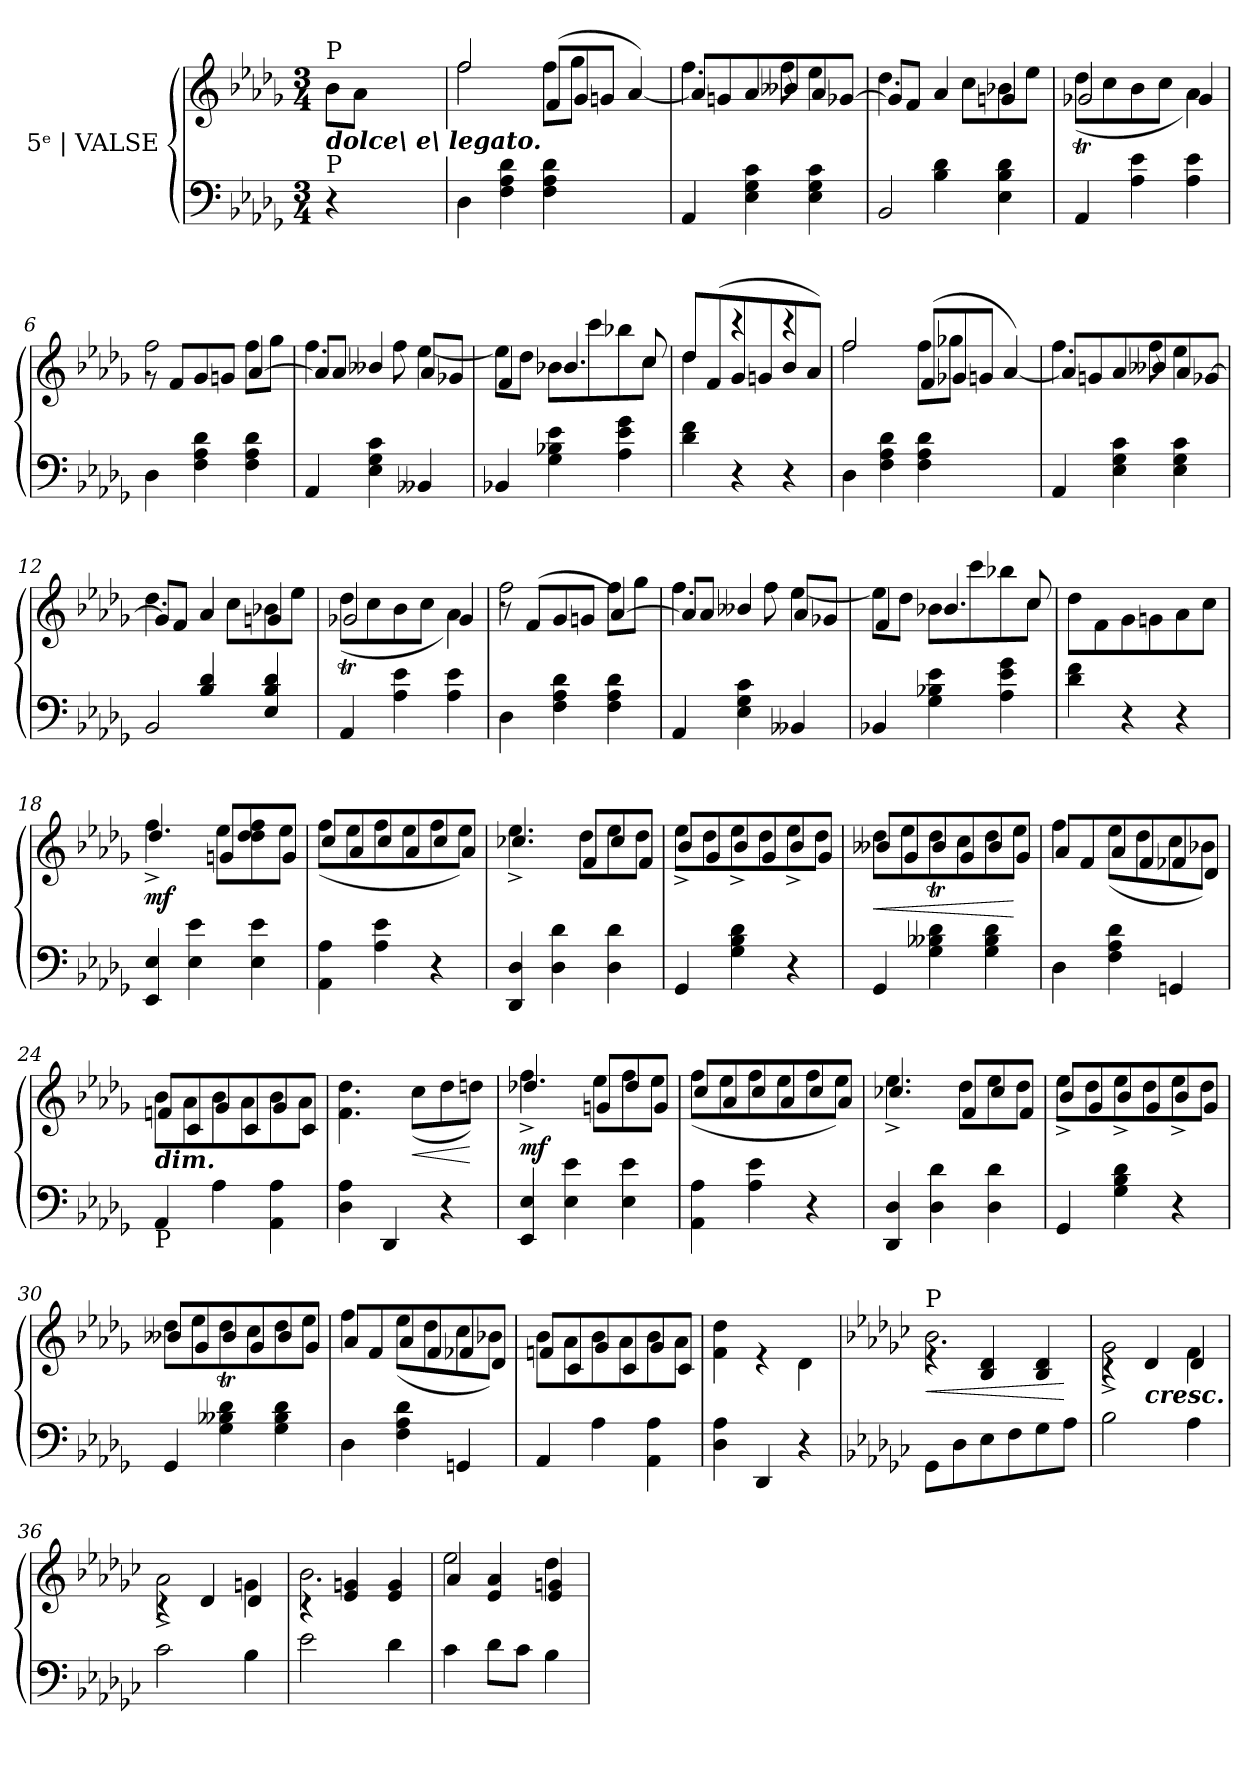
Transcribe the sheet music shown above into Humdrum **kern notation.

**kern	**kern	**dynam
*part1	*part1	*part1
*staff2	*staff1	*staff1/2
*I"5ᵉ | VALSE	*	*
*clefF4	*clefG2	*
*k[b-e-a-d-g-]	*k[b-e-a-d-g-]	*
*M3/4	*M3/4	*
*MM108	*MM108	*
=1	=1	=1
*	*^	*
!	!LO:TX:a:t=P	!	!
!	!LO:TX:b:Bi:t=dolce\ e\ legato.	!	!
!	!LO:TX:b:t=P	!	!
4r	2.ryy	8b-\L	.
.	.	8a-\J	.
2ryy	.	2ryy	.
=2	=2	=2	=2
*	*	*^	*
4D-\	2.ryy	2ff\	2ff/	.
4F\ 4A-\ 4d-\	.	.	.	.
4F\ 4A-\ 4d-\	.	8ff\L	(>8f/L	.
.	.	8gg-\J	8g-/	.
4.ryy	4.ryy	4.ryy	8gn/J	.
.	.	.	[4a-/)	.
=3	=3	=3	=3	=3
4AA-/	2.ryy	4.ff\	8a-/L]	.
.	.	.	8gn/	.
4E-\ 4G-\ 4c\	.	.	8a-/	.
.	.	8ff\	8b--X/	.
4E-\ 4G-\ 4c\	.	4ee-\	8a-/	.
.	.	.	[8g-X/J	.
=4	=4	=4	=4	=4
*^	*	*	*	*
4ryy	2BB-/	2.ryy	4.dd-\	8g-/L]	.
.	.	.	.	8f/J	.
4B-\ 4d-\	.	.	.	4a-/	.
.	.	.	8cc\L	.	.
4E-\ 4B-\ 4d-\	4ryy	.	8b-X\	4gn/	.
.	.	.	8ee-\J	.	.
*v	*v	*	*	*	*
=5	=5	=5	=5	=5
4AA-/	2.ryy	(<8dd-T\L	2g-X/	.
.	.	8cc\	.	.
4A-\ 4e-\	.	8b-\	.	.
.	.	8cc\J	.	.
4A-\ 4e-\	.	4a-\)	4g-/	.
!!LO:LB:g=z	!!	!!
=6	=6	=6	=6	=6
4D-\	2.ryy	2ff\	8rg	.
.	.	.	8f/L	.
4F\ 4A-\ 4d-\	.	.	8g-/	.
.	.	.	8gn/J	.
4F\ 4A-\ 4d-\	.	8ff\L	[4a-/	.
.	.	8gg-\J	.	.
=7	=7	=7	=7	=7
4AA-/	2.ryy	4.ff\	8a-/L]	.
.	.	.	8a-/J	.
4E-\ 4G-\ 4c\	.	.	4b--X/	.
.	.	8ff\	.	.
4BB--X/	.	[4ee-\	8a-/L	.
.	.	.	8g-X/J	.
=8	=8	=8	=8	=8
4BB-X/	2.ryy	8ee-\L]	4f/	.
.	.	8dd-\J	.	.
4G-\ 4B-X\ 4e-\	.	8b-X\L	4.b-/	.
.	.	8ccc\	.	.
4A-\ 4e-\ 4g-\	.	8bb-X\	.	.
.	.	8cc\J	8cc/	.
=9	=9	=9	=9	=9
4d-\ 4f\	2.ryy	4dd-\	8dd-/L	.
.	.	.	(>8f/	.
4r	.	4rccc	8g-/	.
.	.	.	8gn/	.
4r	.	4rccc	8b-/	.
.	.	.	8a-/J)	.
!!LO:LB:g=z	!!	!!
=10	=10	=10	=10	=10
4D-\	2.ryy	2ff\	2ff/	.
4F\ 4A-\ 4d-\	.	.	.	.
4F\ 4A-\ 4d-\	.	8ff\L	(>8f/L	.
.	.	8gg-X\J	8g-X/	.
4.ryy	4.ryy	4.ryy	8gn/J	.
.	.	.	[4a-/)	.
=11	=11	=11	=11	=11
4AA-/	2.ryy	4.ff\	8a-/L]	.
.	.	.	8gn/	.
4E-\ 4G-\ 4c\	.	.	8a-/	.
.	.	8ff\	8b--X/	.
4E-\ 4G-\ 4c\	.	4ee-\	8a-/	.
.	.	.	[8g-X/J	.
=12	=12	=12	=12	=12
*^	*	*	*	*
4ryy	2BB-/	2.ryy	4.dd-\	8g-/L]	.
.	.	.	.	8f/J	.
4B-/ 4d-/	.	.	.	4a-/	.
.	.	.	8cc\L	.	.
4E-/ 4B-/ 4d-/	4ryy	.	8b-X\	4gn/	.
.	.	.	8ee-\J	.	.
*v	*v	*	*	*	*
=13	=13	=13	=13	=13
4AA-/	2.ryy	(<8dd-T\L	2g-X/	.
.	.	8cc\	.	.
4A-\ 4e-\	.	8b-\	.	.
.	.	8cc\J	.	.
4A-\ 4e-\	.	4a-\)	4g-/	.
!!LO:LB:g=z	!!	!!
=14	=14	=14	=14	=14
4D-\	2.ryy	2ff\	8r	.
.	.	.	(>8f/L	.
4F\ 4A-\ 4d-\	.	.	8g-/	.
.	.	.	8gn/J	.
4F\ 4A-\ 4d-\	.	8ff\L	[4a-/)	.
.	.	8gg-\J	.	.
=15	=15	=15	=15	=15
4AA-/	2.ryy	4.ff\	8a-/L]	.
.	.	.	8a-/J	.
4E-\ 4G-\ 4c\	.	.	4b--X/	.
.	.	8ff\	.	.
4BB--X/	.	[4ee-\	8a-/L	.
.	.	.	8g-X/J	.
=16	=16	=16	=16	=16
4BB-X/	2.ryy	8ee-\L]	4f/	.
.	.	8dd-\J	.	.
4G-\ 4B-X\ 4e-\	.	8b-X\L	4.b-/	.
.	.	8ccc\	.	.
4A-\ 4e-\ 4g-\	.	8bb-X\	.	.
.	.	8cc\J	8cc/	.
*	*	*v	*v	*
=17	=17	=17	=17
4d-\ 4f\	2.ryy	8dd-\L	.
.	.	8f\	.
4r	.	8g-\	.
.	.	8gn\	.
4r	.	8a-\	.
.	.	8cc\J	.
!!LO:LB:g=z
=18	=18	=18	=18
*	*	*^	*
!	!	!	!	!LO:DY:b
4EE-/ 4E-/	2.ryy	4.ff^\	4.dd-/	mf
4E-\ 4e-\	.	.	.	.
.	.	8ee-\L	8gn/L	.
4E-\ 4e-\	.	8dd-\ 8ff\	8dd-/	.
.	.	8ee-\J	8g/J	.
=19	=19	=19	=19	=19
4AA-\ 4A-\	2.ryy	(>8ff\L	8cc/L	.
.	.	8ee-\	8a-/	.
4A-\ 4e-\	.	8ff\	8cc/	.
.	.	8ee-\	8a-/	.
4r	.	8ff\	8cc/	.
.	.	8ee-\J)	8a-/J	.
=20	=20	=20	=20	=20
4DD-/ 4D-/	2.ryy	4.ee-^\	4.cc-X/	.
4D-\ 4d-\	.	.	.	.
.	.	8dd-\L	8f/L	.
4D-\ 4d-\	.	8ee-\	8cc-/	.
.	.	8dd-\J	8f/J	.
=21	=21	=21	=21	=21
4GG-/	2.ryy	8ee-^\L	8b-/L	.
.	.	8dd-\	8g-/	.
4G-\ 4B-\ 4d-\	.	8ee-^\	8b-/	.
.	.	8dd-\	8g-/	.
4r	.	8ee-^\	8b-/	.
.	.	8dd-\J	8g-/J	.
!!LO:PB:g=z	!!	!!
=22	=22	=22	=22	=22
!	!	!	!	!LO:HP:b
4GG-/	2.ryy	8dd-\L	8b--X/L	<
.	.	8ee-\	8g-/	.
4G-\ 4B--X\ 4d-\	.	8dd-T\	8b--/	.
.	.	8cc\	8g-/	.
4G-\ 4B--\ 4d-\	.	8dd-\	8b--/	.
.	.	8ee-\J	8g-/J	[
=23	=23	=23	=23	=23
4D-\	2.ryy	4ff\	8a-/L	.
.	.	.	8f/	.
4F\ 4A-\ 4d-\	.	(>8ee-\L	8a-/	.
.	.	8dd-\	8f/	.
4GGn/	.	8cc\	8f-X/	.
.	.	8b-X\J)	8d-/J	.
=24	=24	=24	=24	=24
!	!LO:TX:b:Bi:t=dim.	!	!	!
!LO:TX:b:t=P	!	!	!	!
4AA-/	2.ryy	8b-\L	8fn/L	.
.	.	8a-\	8c/	.
4A-\	.	8b-\	8g-/	.
.	.	8a-\	8c/	.
4AA-\ 4A-\	.	8b-\	8g-/	.
.	.	8a-\J	8c/J	.
*	*	*v	*v	*
=25	=25	=25	=25
4D-\ 4A-\	2.ryy	4.f\ 4.dd-\	.
4DD-/	.	.	.
!	!	!	!LO:HP:b
.	.	(>8cc\L	<
4r	.	8dd-\	.
.	.	8ddn\J)	[
=26	=26	=26	=26
*	*	*^	*
!	!	!	!	!LO:DY:b
4EE-/ 4E-/	2.ryy	4.ff^\	4.dd-X/	mf
4E-\ 4e-\	.	.	.	.
.	.	8ee-\L	8gn/L	.
4E-\ 4e-\	.	8ff\	8dd-/	.
.	.	8ee-\J	8g/J	.
!!LO:LB:g=z	!!	!!
=27	=27	=27	=27	=27
4AA-\ 4A-\	2.ryy	(>8ff\L	8cc/L	.
.	.	8ee-\	8a-/	.
4A-\ 4e-\	.	8ff\	8cc/	.
.	.	8ee-\	8a-/	.
4r	.	8ff\	8cc/	.
.	.	8ee-\J)	8a-/J	.
=28	=28	=28	=28	=28
4DD-/ 4D-/	2.ryy	4.ee-^\	4.cc-X/	.
4D-\ 4d-\	.	.	.	.
.	.	8dd-\L	8f/L	.
4D-\ 4d-\	.	8ee-\	8cc-/	.
.	.	8dd-\J	8f/J	.
=29	=29	=29	=29	=29
4GG-/	2.ryy	8ee-^\L	8b-/L	.
.	.	8dd-\	8g-/	.
4G-\ 4B-\ 4d-\	.	8ee-^\	8b-/	.
.	.	8dd-\	8g-/	.
4r	.	8ee-^\	8b-/	.
.	.	8dd-\J	8g-/J	.
=30	=30	=30	=30	=30
4GG-/	2.ryy	8dd-\L	8b--X/L	.
.	.	8ee-\	8g-/	.
4G-\ 4B--X\ 4d-\	.	8dd-T\	8b--/	.
.	.	8cc\	8g-/	.
4G-\ 4B--\ 4d-\	.	8dd-\	8b--/	.
.	.	8ee-\J	8g-/J	.
!!LO:LB:g=z	!!	!!
=31	=31	=31	=31	=31
4D-\	2.ryy	4ff\	8a-/L	.
.	.	.	8f/	.
4F\ 4A-\ 4d-\	.	(>8ee-\L	8a-/	.
.	.	8dd-\	8f/	.
4GGn/	.	8cc\	8f-X/	.
.	.	8b-X\J)	8d-/J	.
=32	=32	=32	=32	=32
4AA-/	2.ryy	8b-\L	8fn/L	.
.	.	8a-\	8c/	.
4A-\	.	8b-\	8g-/	.
.	.	8a-\	8c/	.
4AA-\ 4A-\	.	8b-\	8g-/	.
.	.	8a-\J	8c/J	.
*	*	*v	*v	*
=33	=33	=33	=33
4D-\ 4A-\	2.ryy	4f\ 4dd-\	.
4DD-/	.	4r	.
4r	.	4d-\	.
*	*v	*v	*
=34	=34	=34
*k[b-e-a-d-g-c-]	*k[b-e-a-d-g-c-]	*
*	*^	*
!	!LO:TX:a:t=P	!	!
!	!	!	!LO:HP:b
*	*	*^	*
8GG-\L	2ryy	2.b-\	4re	<
8D-\	.	.	.	.
8E-\	.	.	4B-/ 4d-/	.
8F\	.	.	.	.
8G-\	8ryy	.	4B-/ 4d-/	.
8A-\J	8ryy	.	.	[
=35	=35	=35	=35	=35
2B-\	2.ryy	2g-^\	4rc	.
!	!	!	!LO:TX:b:Bi:t=cresc.	!
.	.	.	4d-/	.
4A-\	.	4f\	4d-/	.
=36	=36	=36	=36	=36
2c-\	2.ryy	2a-^\	4rc	.
.	.	.	4d-/	.
4B-\	.	4gn\	4d-/	.
!!LO:LB:g=z	!!	!!
=37	=37	=37	=37	=37
2e-\	2.ryy	2.b-\	4rc	.
.	.	.	4e-/ 4gn/	.
4d-\	.	.	4e-/ 4g/	.
=38	=38	=38	=38	=38
4c-\	2.ryy	2ee-\	4a-/	.
8d-\L	.	.	4e-/ 4a-/	.
8c-\J	.	.	.	.
4B-\	.	4dd-\	4e-/ 4gn/	.
*	*v	*v	*v	*
=	=	=
*-	*-	*-
